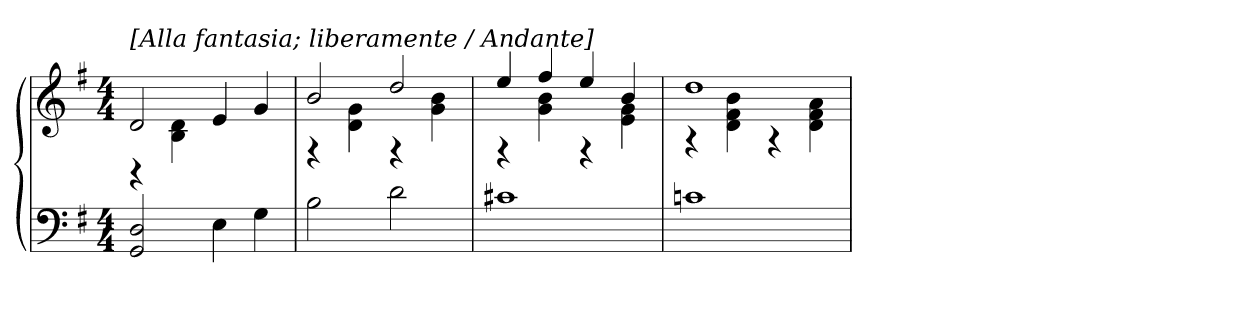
**kern	**kern
*part1	*part1
*staff2	*staff1
*clefF4	*clefG2
*k[f#]	*k[f#]
*M4/4	*M4/4
=1	=1
*	*^
!	!LO:TX:a:B:t=[Alla fantasia; liberamente / Andante]	!
2GG/ 2D/	4rBB	2d/
.	4B\ 4d\	.
4E\	4e/	2ryy
4G\	4g/	.
=2	=2	=2
2B\	4rF	2b/
.	4d\ 4g\	.
2d\	4rF	2dd/
.	4g\ 4b\	.
=3	=3	=3
1c#X	4rF	4ee/
.	4g\ 4b\	4ff#/
.	4rF	4ee/
.	4e\ 4g\	4b/
=4	=4	=4
1cn	4rA	1dd
.	4d\ 4f#\ 4b\	.
.	4rA	.
.	4d\ 4f#\ 4a\	.
*	*v	*v
=	=
*-	*-
